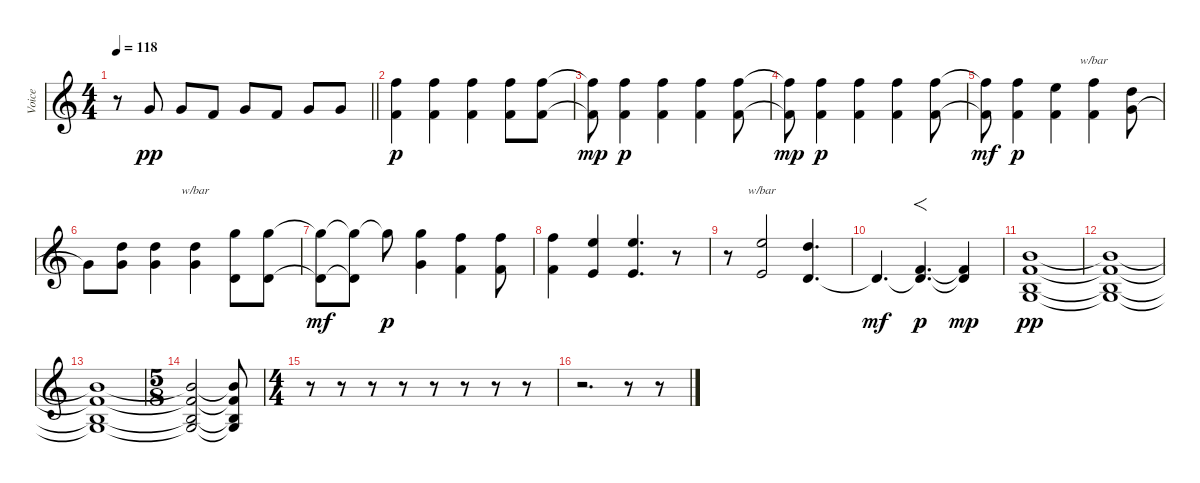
\track ("Voice" "Voice") {instrument choiraahs}
\staff {score}
\tuning (E4 B3 G3 D3 A2 E2) {hide}
\ts (4 4)
\tempo 118
\clef g2
\barLineRight lightlight
\ks c
r.8{dy pp} 3.1.8 3.1.8 1.1.8 3.1.8 1.1.8 3.1.8 3.1.8 |
(13.1 10.3).4{dy p} (13.1 10.3).4 (13.1 10.3).4 (13.1 10.3).8 (13.1 10.3).8 |
(13.1{t} 10.3{t}).8{dy mp} (13.1 10.3).4{dy p} (13.1 10.3).4 (13.1 10.3).4 (13.1 10.3).8 |
(13.1{t} 10.3{t}).8{dy mp} (13.1 10.3).4{dy p} (13.1 10.3).4 (13.1 10.3).4 (13.1 10.3).8 |
(13.1{t} 10.3{t}).8{dy mf} (13.1 10.3).4{dy p} (12.1 10.3).4 (15.1 12.3).4{tbe (custom default 0 -4 25 -4 30 0 60 0)} (10.1 12.3).8 |
12.3{t}.8 (10.1 12.3).8 (10.1 12.3).4 (10.1 12.3).4{tbe (custom default 0 0 25 0 35 -10 60 -10)} (15.1 7.3).8 (15.1 7.3).8 |
(15.1{t} 7.3{t}).8{dy mf} (15.1{t} 7.3{t}).8 15.1{t}.8{dy p} (15.1 12.3).4 (13.1 10.3).4 (13.1 10.3).8 |
(13.1 10.3).4 (12.1 9.3).4 (12.1 9.3).4{d} r.8 |
r.8 (12.1 9.3).2{tbe (custom default 0 0 45 0 60 -4)} (10.1 7.3).4{d} |
7.3{t}.4{d dy mf} (7.3{t} 15.4).4{f d dy p} (7.3{t} 15.4{t}).4{dy mp} |
(7.1 6.2 4.3 5.4).1{dy pp} |
(7.1{t} 6.2{t} 4.3{t} 5.4{t}).1 |
(7.1{t} 6.2{t} 4.3{t} 5.4{t}).1 |
\ts (5 8)
(7.1{t} 6.2{t} 4.3{t} 5.4{t}).2 (7.1{t} 6.2{t} 4.3{t} 5.4{t}).8 |
\ts (4 4)
r.8 r.8 r.8 r.8 r.8 r.8 r.8 r.8 |
r.2{d} r.8 r.8
